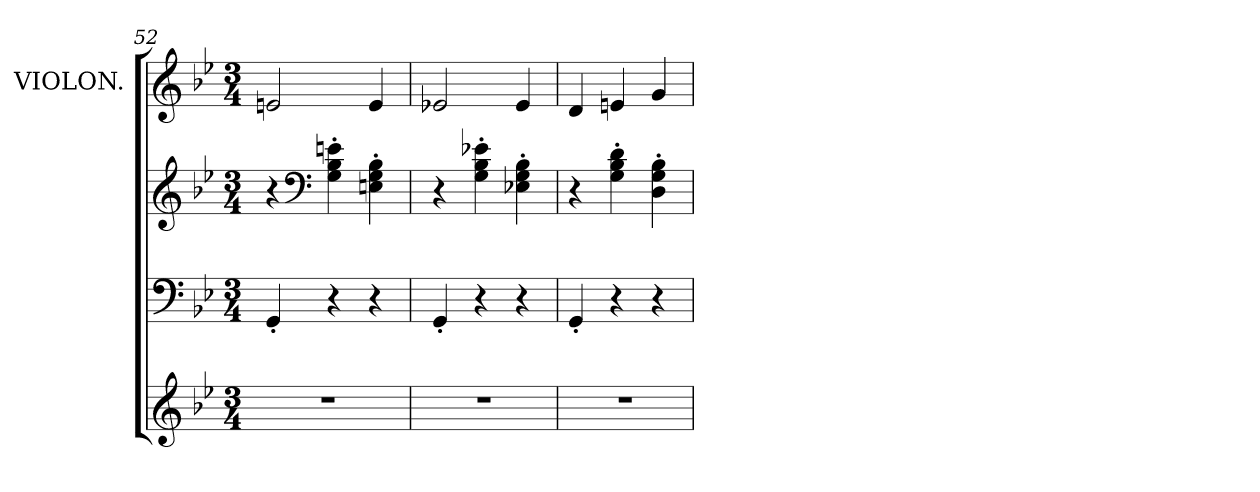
**kern	**kern	**kern	**kern
*part3	*part2	*part2	*part1
*staff4	*staff3	*staff2	*staff1
*	*	*	*I"VIOLON.
*clefG2	*clefF4	*clefG2	*clefG2
*k[b-e-]	*k[b-e-]	*k[b-e-]	*k[b-e-]
*B-:	*B-:	*B-:	*B-:
*M3/4	*M3/4	*M3/4	*M3/4
=52	=52	=52	=52
!LO:N:vis=1	!	!	!
2.r	4GG'</	4r	2en/
*	*	*clefF4	*
.	4r	4G\'> 4B-\'> 4en\'>	.
.	4r	4En\'> 4G\'> 4B-\'>	4e/
=53	=53	=53	=53
!LO:N:vis=1	!	!	!
2.r	4GG'</	4r	2e-X/
.	4r	4G\'> 4B-\'> 4e-X\'>	.
.	4r	4E-X\'> 4G\'> 4B-\'>	4e-/
=54	=54	=54	=54
!LO:N:vis=1	!	!	!
2.r	4GG'</	4r	4d/
.	4r	4G\'> 4B-\'> 4d\'>	4en/
.	4r	4D\'> 4G\'> 4B-\'>	4g/
=	=	=	=
*-	*-	*-	*-
